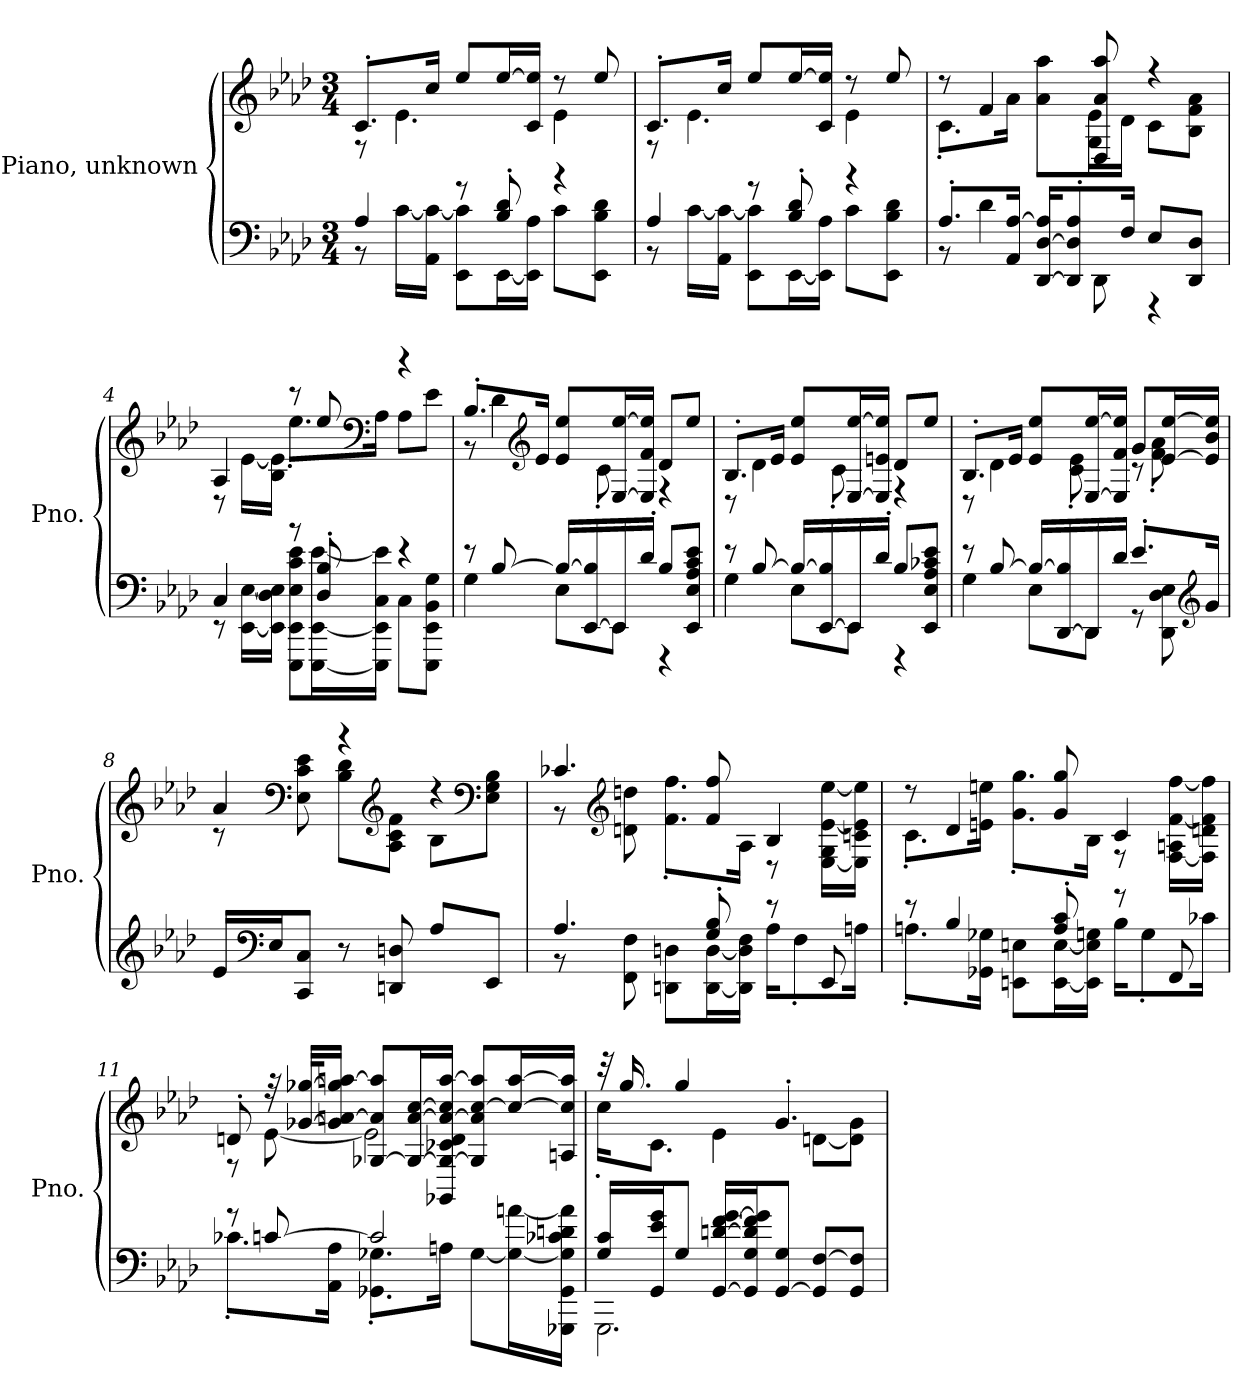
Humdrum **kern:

**kern	**kern
*part1	*part1
*staff2	*staff1
*I"Piano, unknown	*
*I'Pno.	*
*clefF4	*clefG2
*k[b-e-a-d-]	*k[b-e-a-d-]
*M3/4	*M3/4
*MM120	*MM120
=1	=1
*^	*^
4A-/	8r	8.c'/L	8r
.	[16c\LL	.	4.e-\
.	16AA-\ 16c\_JJ	16cc/Jk	.
8r	8EE-\ 8c\]L	8ee-/L	.
8B-/' 8d-/'	[16EE-\L	[16ee-/L	.
.	16EE-\] 16A-\JJ	16c/ 16ee-/]JJ	.
4r	8c\L	8r	4e-\
.	8EE-\ 8B-\ 8d-\J	8ee-/	.
=2	=2	=2	=2
4A-/	8r	8.c'/L	8r
.	[16c\LL	.	4.e-\
.	16AA-\ 16c\_JJ	16cc/Jk	.
8r	8EE-\ 8c\]L	8ee-/L	.
8B-/' 8d-/'	[16EE-\L	[16ee-/L	.
.	16EE-\] 16A-\JJ	16c/ 16ee-/]JJ	.
4r	8c\L	8r	4e-\
.	8EE-\ 8B-\ 8d-\J	8ee-/	.
=3	=3	=3	=3
8.A-'/L	8r	8r	8.c'\L
.	4d-\	4f/	.
16AA-/ [16A-/Jk	.	.	16a-\Jk
[16DD-/ [16D-/ 16A-/]KL	.	.	8a-\ 8aa-\L
8DD-/]' 8D-/]' 8A-/'	.	.	.
.	8DD-\	8D-/ 8a-/ 8aa-/	16G\ 16e-\L
16F/Jk	.	.	16d-\JJ
8E-/L	4r	4r	8c\L
8DD-/ 8D-/J	.	.	8B-\ 8f\ 8a-\J
!!LO:LB:g=z	!!
=4	=4	=4	=4
4C/	8r	4A-/	8r
.	[16EE-\ [16E-\LL	.	[16e-\LL
.	16EE-\] 16D-\ 16E-\]JJ	.	16B-\ 16e-\]JJ
8r	8EEE-\ 8EE-\ 8E-\ 8c\ 8e-\L	8r	8.ee-'\L
8D-/' 8B-/'	[16EEE-\ [16EE-\ [16e-\L	8ee-/	.
*	*	*clefF4	*
.	16EEE-\] 16EE-\] 16C\ 16e-\]JJ	.	16A-\Jk
4r	8C\L	4r	8A-\L
.	8EEE-\ 8EE-\ 8BB-\ 8G\J	.	8e-\J
=5	=5	=5	=5
8r	4G\	8.B-'/L	8r
[8B-/	.	.	4d-\
*	*	*clefG2	*
.	.	16e-/Jk	.
16B-/LL_	8E-\L	8e-/ 8ee-/L	.
[16EE-/ 16B-/]	.	.	.
16EE-/]	8EE-\J	[16E-/ [16ee-/L	8c'\
16d-'/JJ	.	16E-/] 16f/ 16ee-/]JJ	.
8B-/L	4r	8d-/L	4r
8EE-/ 8E-/ 8A-/ 8c/ 8e-/J	.	8ee-/J	.
=6	=6	=6	=6
8r	4G\	8.B-'/L	8r
[8B-/	.	.	4d-\
.	.	16e-/Jk	.
16B-/LL_	8E-\L	8e-/ 8ee-/L	.
[16EE-/ 16B-/]	.	.	.
16EE-/]	8EE-\J	[16E-/ [16ee-/L	8c'\
16d-'/JJ	.	16E-/] 16en/ 16ee-/]JJ	.
8B-/L	4r	8d-/L	4r
8EE-/ 8E-/ 8A-/ 8c-X/ 8e-/J	.	8ee-/J	.
!!LO:LB:g=z	!!
=7	=7	=7	=7
8r	4G\	8.B-'/L	8r
[8B-/	.	.	4d-\
.	.	16e-/Jk	.
16B-/LL_	8E-\L	8e-/ 8ee-/L	.
[16DD-/ 16B-/]	.	.	.
16DD-/]	8DD-\J	[16E-/ [16ee-/L	8c\' 8e-\'
16d-/JJ	.	16E-/] 16f/ 16ee-/]JJ	.
8.e-'/L	8r	8g/L	8r
.	8DD-\ 8D-\ 8E-\	[16e-/ [16ee-/L	8f\' 8a-\'
*clefG2	*	*	*
16g/Jk	.	16e-/] 16b-/ 16ee-/]JJ	.
*v	*v	*	*
=8	=8	=8
16e-/LL	4a-/	8r
*clefF4	*	*
16E-/J	.	.
*	*clefF4	*
8CC/ 8C/J	.	8E-\ 8c\ 8e-\
8r	4r	8B-\ 8d-\L
*	*clefG2	*
8DDn/ 8Dn/	.	8A-\ 8c\ 8f\J
8A-/L	4r	8B-\L
*	*clefF4	*
8EE-/J	.	8E-\ 8G\ 8B-\J
!!LO:LB:g=z	!!
=9	=9	=9
*^	*	*
4.A-/	8r	4.c-X/	8r
*	*	*clefG2	*
.	8FF\ 8F\	.	8dn\ 8ddn\
.	8DDn\ 8Dn\L	.	8.f\' 8.ff\'L
8G/' 8B-/'	[16DD\ [16D\L	8f/ 8ff/	.
.	16DD\] 16D\] 16F\JJ	.	16A-\Jk
8r	16A-\KL	4B-/	8r
.	8F'\	.	.
8EE-/	.	.	[16E-\ 16G\ [16e-\ [16ee-\LL
.	16An\Jk	.	16E-\] 16cn\ 16e-\] 16ee-\]JJ
=10	=10	=10	=10
8r	8.An'\L	8r	8.c'\L
4B-/	.	4d-/	.
.	16GG-X\ 16G-X\Jk	.	16en\ 16een\Jk
.	8EEn\ 8En\L	.	8.g\' 8.gg\'L
8A/' 8c/'	[16EE\ [16E\L	8g/ 8gg/	.
.	16EE\] 16E\] 16Gn\JJ	.	16B-\Jk
8r	16B-\KL	4c/	8r
.	8G'\	.	.
8FF/	.	.	[16F\ 16An\ [16f\ [16ff\LL
.	16c-X\Jk	.	16F\] 16dn\ 16f\] 16ff\]JJ
!!LO:LB:g=z	!!
=11	=11	=11	=11
8r	8.c-X'\L	8dn'/	8r
[8cn/	.	32r	[8e-\
.	.	[32g-X/ [32gg-X/KLL	.
.	16AA-\ 16A-\Jk	16g-/] [16an/ 16gg-/] [16aan/JJ	.
2c/]	8.GG-X\' 8.G-X\'L	[8G-X/ 8a/] 8aa/]L	2e-\]
.	.	16G-/_ [16a/ [16cc/L	.
.	16An\Jk	16GG-X/ 16G-/_ 16c-X/ 16d/ 16a/_ 16cc/] [16aa/JJ	.
.	[8G-\L	8G-/] 8a/] [8cc/ 8aa/]L	.
.	16G-\_ [16an\L	16cc/_ [16aa/L	.
.	16GGG-X\ 16GG-\ 16G-\] 16c-X\ 16dn\ 16a\]JJ	16An/ 16cc/] 16aa/]JJ	.
=12	=12	=12	=12
16G/ 16c/LL	2.GGG\	32r	16cc'\KL
.	.	16.gg/	.
16GG/ 16e-/ 16g/J	.	.	8.c\J
8G/J	.	4gg/	.
[16GG/ [16dn/ [16f/ [16g/LL	.	.	4e-\
16GG/] 16G/ 16d/] 16f/] 16g/]J	.	.	.
[8GG/ 8G/J	.	4.g'/	.
8GG/] [8F/L	.	.	[8dn\L
8GG/ 8F/]J	.	.	8d\] 8g\J
*v	*v	*	*
*	*v	*v
=	=
*-	*-
